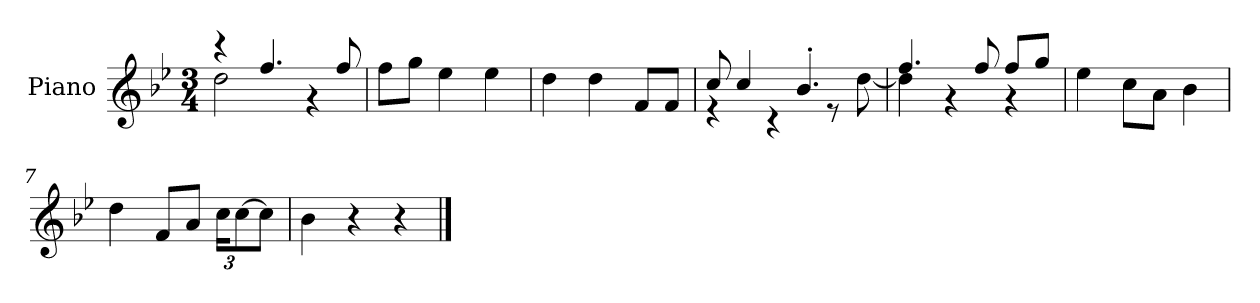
**kern
*part1
*staff1
*I"Piano
*I'P-no
*clefG2
*k[b-e-]
*M3/4
*MM171
=1
*^
4r	2dd\
4.ff/	.
.	4r
8ff/	.
*v	*v
=2
8ff\L
8gg\J
4ee-\
4ee-\
=3
4dd\
4dd\
8f/L
8f/J
=4
*^
8cc/	4r
4cc/	.
.	4r
4.b-'/	.
.	8r
.	[8dd\
=5	=5
4.ff/	4dd\]
.	4r
8ff/	.
8ff/L	4r
8gg/J	.
*v	*v
=6
4ee-\
8cc\L
8a\J
4b-\
=7
4dd\
8f/L
8a/J
*Xbrackettup
24cc\KL
[12cc\
8cc\J]
!!LO:LB:g=z
=8
4b-\
4r
4r
==
*-
